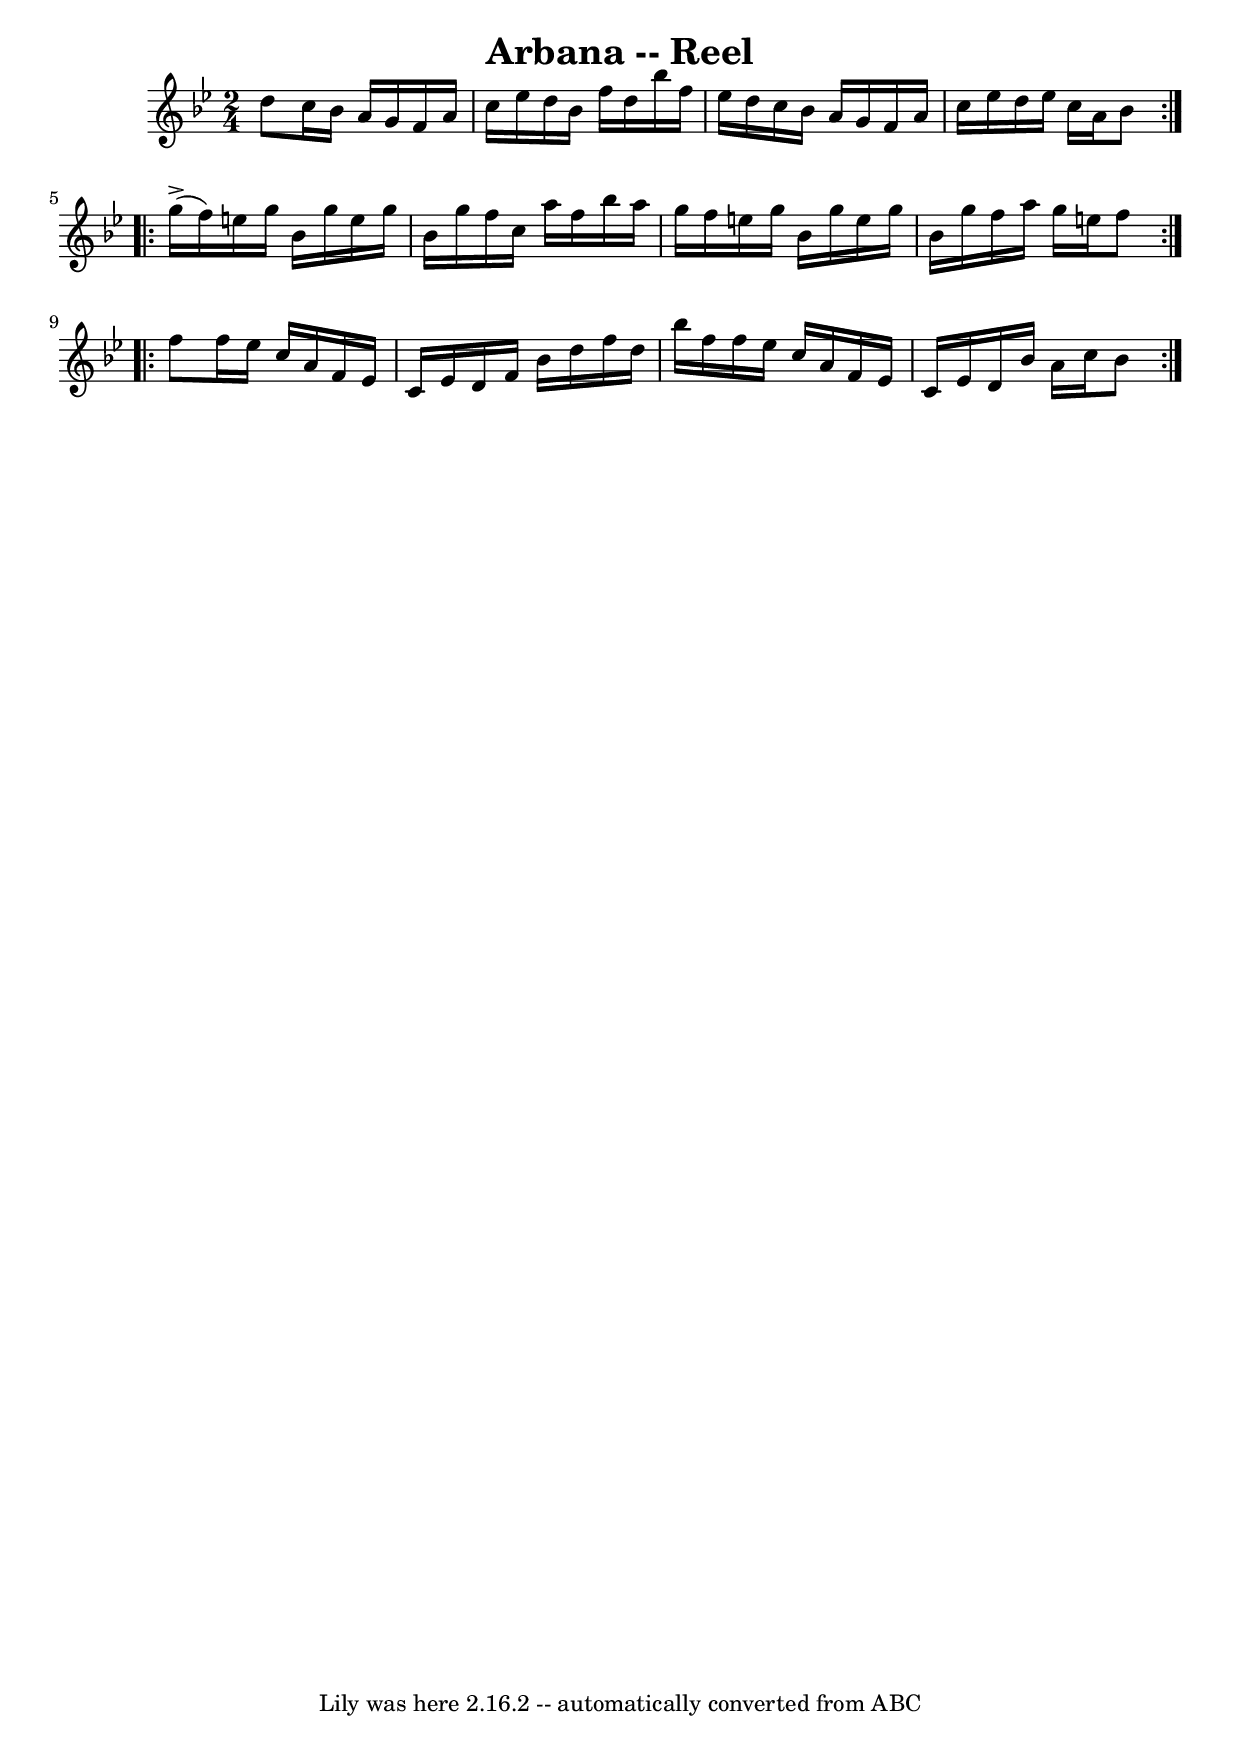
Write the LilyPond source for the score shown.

\version "2.16.2"
\include "Mammoth.ily"
\header {
  %% book = "Ryan's Mammoth Collection"
  crossRefNumber = "1"
  footnotes = ""
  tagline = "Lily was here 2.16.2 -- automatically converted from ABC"
  title = "Arbana -- Reel"

}
voicedefault =  {



  \repeat volta 2 {

    \time 2/4 
    \key bes \major d''8  |
    c''16 bes'16 a'16 g'16  
    f'16 a'16 c''16 ees''16    |
    d''16 bes'16 f''16    
    d''16 bes''16 f''16 ees''16 d''16    |
    c''16 bes'16    
    a'16 g'16 f'16 a'16 c''16 ees''16    |
    d''16 ees''16 
    c''16 a'16 bes'8    
  } 
  \repeat volta 2 {
    g''16^\accent(f''16  
    -) |
    e''16 g''16 bes'16 g''16 e''16 g''16 bes'16    
    g''16    |
    f''16 c''16 a''16 f''16 bes''16 a''16    
    g''16 f''16    |
    e''16 g''16 bes'16 g''16 e''16    
    g''16 bes'16 g''16    |
    f''16 a''16 g''16 e''16 f''8 
    
  } 
  \repeat volta 2 {
    f''8  |
    f''16 ees''16 c''16 a'16    
    f'16 ees'16 c'16 ees'16    |
    d'16 f'16 bes'16 d''16  
    f''16 d''16 bes''16 f''16    |
    f''16 ees''16 c''16    
    a'16 f'16 ees'16 c'16 ees'16    |
    d'16 bes'16 a'16   
    c''16 bes'8    
  }   

}

\score{
  <<

    \context Staff="default"
    {
      \voicedefault 
      
    }

  >>
  \layout {
    
  }
  \midi {
  }

}
